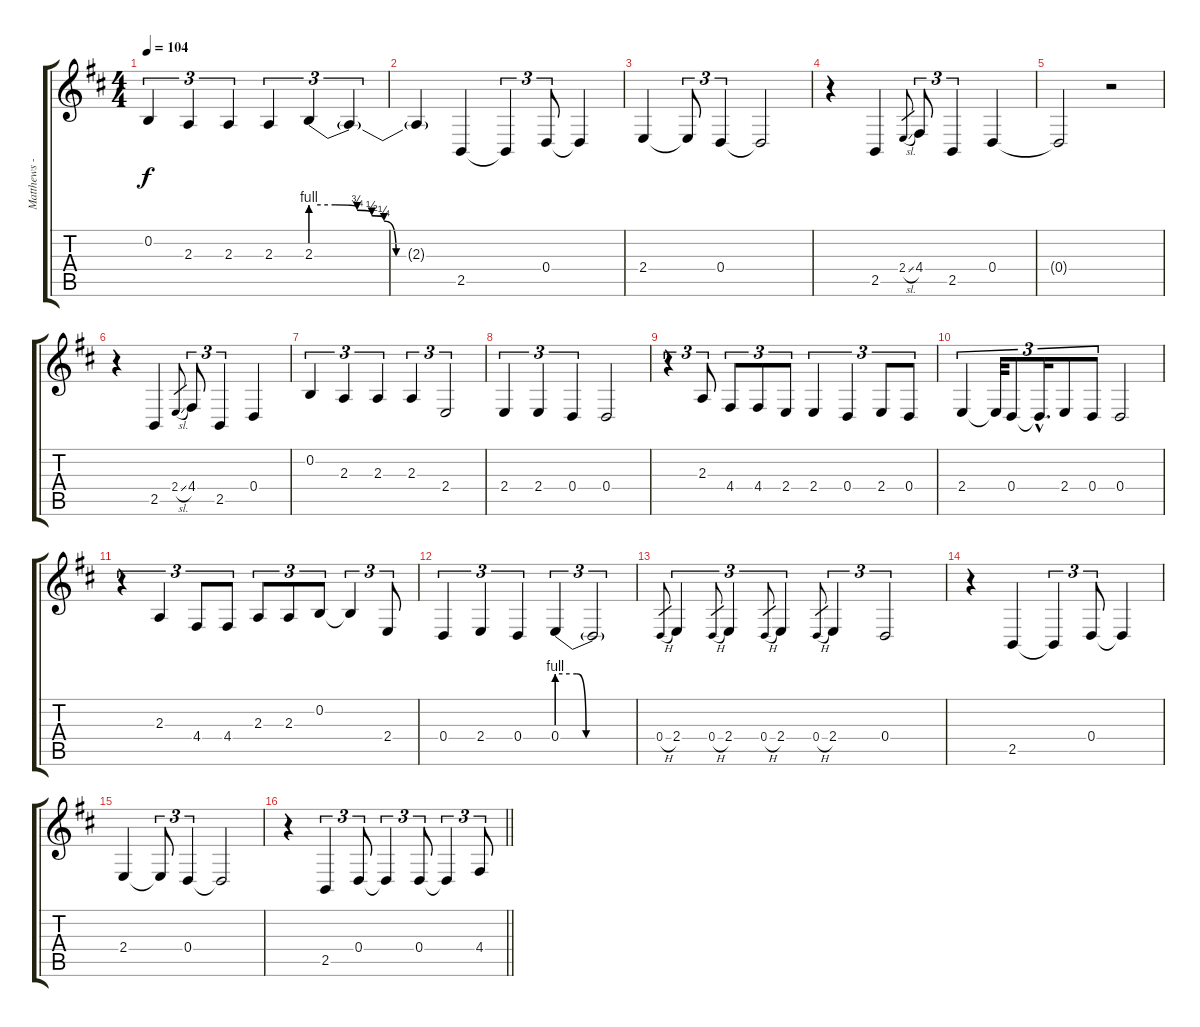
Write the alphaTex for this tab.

\track ("Matthews - Vocals" "Matthews -") {instrument violin}
\staff {score tabs}
\tuning (E4 B3 G3 D3 A2 E2) {hide}
\ts (4 4)
\tempo 104
\clef g2
\ks d
0.2.4{tu (3 2) dy f} 2.3.4{tu (3 2)} 2.3.4{tu (3 2)} 2.3.4{tu (3 2)} 2.3{be (custom 0 4 10 4 19 3 25 2 30 1 35 0 60 0)}.4{tu (3 2)} 2.3{t}.4{tu (3 2) volume 5} |
2.3{t}.4 2.5.4{volume 11} 2.5{t}.4{tu (3 2)} 0.4.8{tu (3 2)} 0.4{t}.4 |
2.4.4 2.4{t}.8{tu (3 2)} 0.4.4{tu (3 2) volume 6} 0.4{t}.2 |
r.4{volume 11} 2.5.4 2.4{sl}.8{gr} 4.4.8{tu (3 2)} 2.5.4{tu (3 2)} 0.4.4 |
0.4{t}.2 r.2 |
r.4 2.5.4 2.4{sl}.8{gr} 4.4.8{tu (3 2)} 2.5.4{tu (3 2)} 0.4.4 |
0.2.4{tu (3 2)} 2.3.4{tu (3 2)} 2.3.4{tu (3 2)} 2.3.4{tu (3 2)} 2.4.2{tu (3 2)} |
2.4.4{tu (3 2)} 2.4.4{tu (3 2)} 0.4.4{tu (3 2)} 0.4.2 |
r.4{tu (3 2)} 2.3.8{tu (3 2)} 4.4.8{tu (3 2)} 4.4.8{tu (3 2)} 2.4.8{tu (3 2)} 2.4.4{tu (3 2)} 0.4.4{tu (3 2)} 2.4.8{tu (3 2)} 0.4.8{tu (3 2)} |
2.4.4{tu (3 2)} 2.4{t}.32{tu (3 2)} 0.4.8{tu (3 2)} 0.4{hac t}.16{d tu (3 2)} 2.4.8{tu (3 2)} 0.4.8{tu (3 2)} 0.4.2 |
r.4{tu (3 2)} 2.3.4{tu (3 2)} 4.4.8{tu (3 2)} 4.4.8{tu (3 2)} 2.3.8{tu (3 2)} 2.3.8{tu (3 2)} 0.2.8{tu (3 2)} 0.2{t}.4{tu (3 2)} 2.4.8{tu (3 2)} |
0.4.4{tu (3 2)} 2.4.4{tu (3 2)} 0.4.4{tu (3 2)} 0.4{be (custom 0 4 15 4 22 0 40 0 60 0)}.4{tu (3 2)} 0.4{t}.2{tu (3 2)} |
0.4{h}.8{gr} 2.4.4{tu (3 2)} 0.4{h}.8{gr} 2.4.4{tu (3 2)} 0.4{h}.8{gr} 2.4.4{tu (3 2)} 0.4{h}.8{gr} 2.4.4{tu (3 2)} 0.4.2{tu (3 2)} |
r.4 2.5.4 2.5{t}.4{tu (3 2)} 0.4.8{tu (3 2)} 0.4{t}.4 |
2.4.4 2.4{t}.8{tu (3 2)} 0.4.4{tu (3 2)} 0.4{t}.2 |
\barLineRight lightlight
r.4 2.5.4{tu (3 2)} 0.4.8{tu (3 2)} 0.4{t}.4{tu (3 2)} 0.4.8{tu (3 2)} 0.4{t}.4{tu (3 2)} 4.4.8{tu (3 2)}
